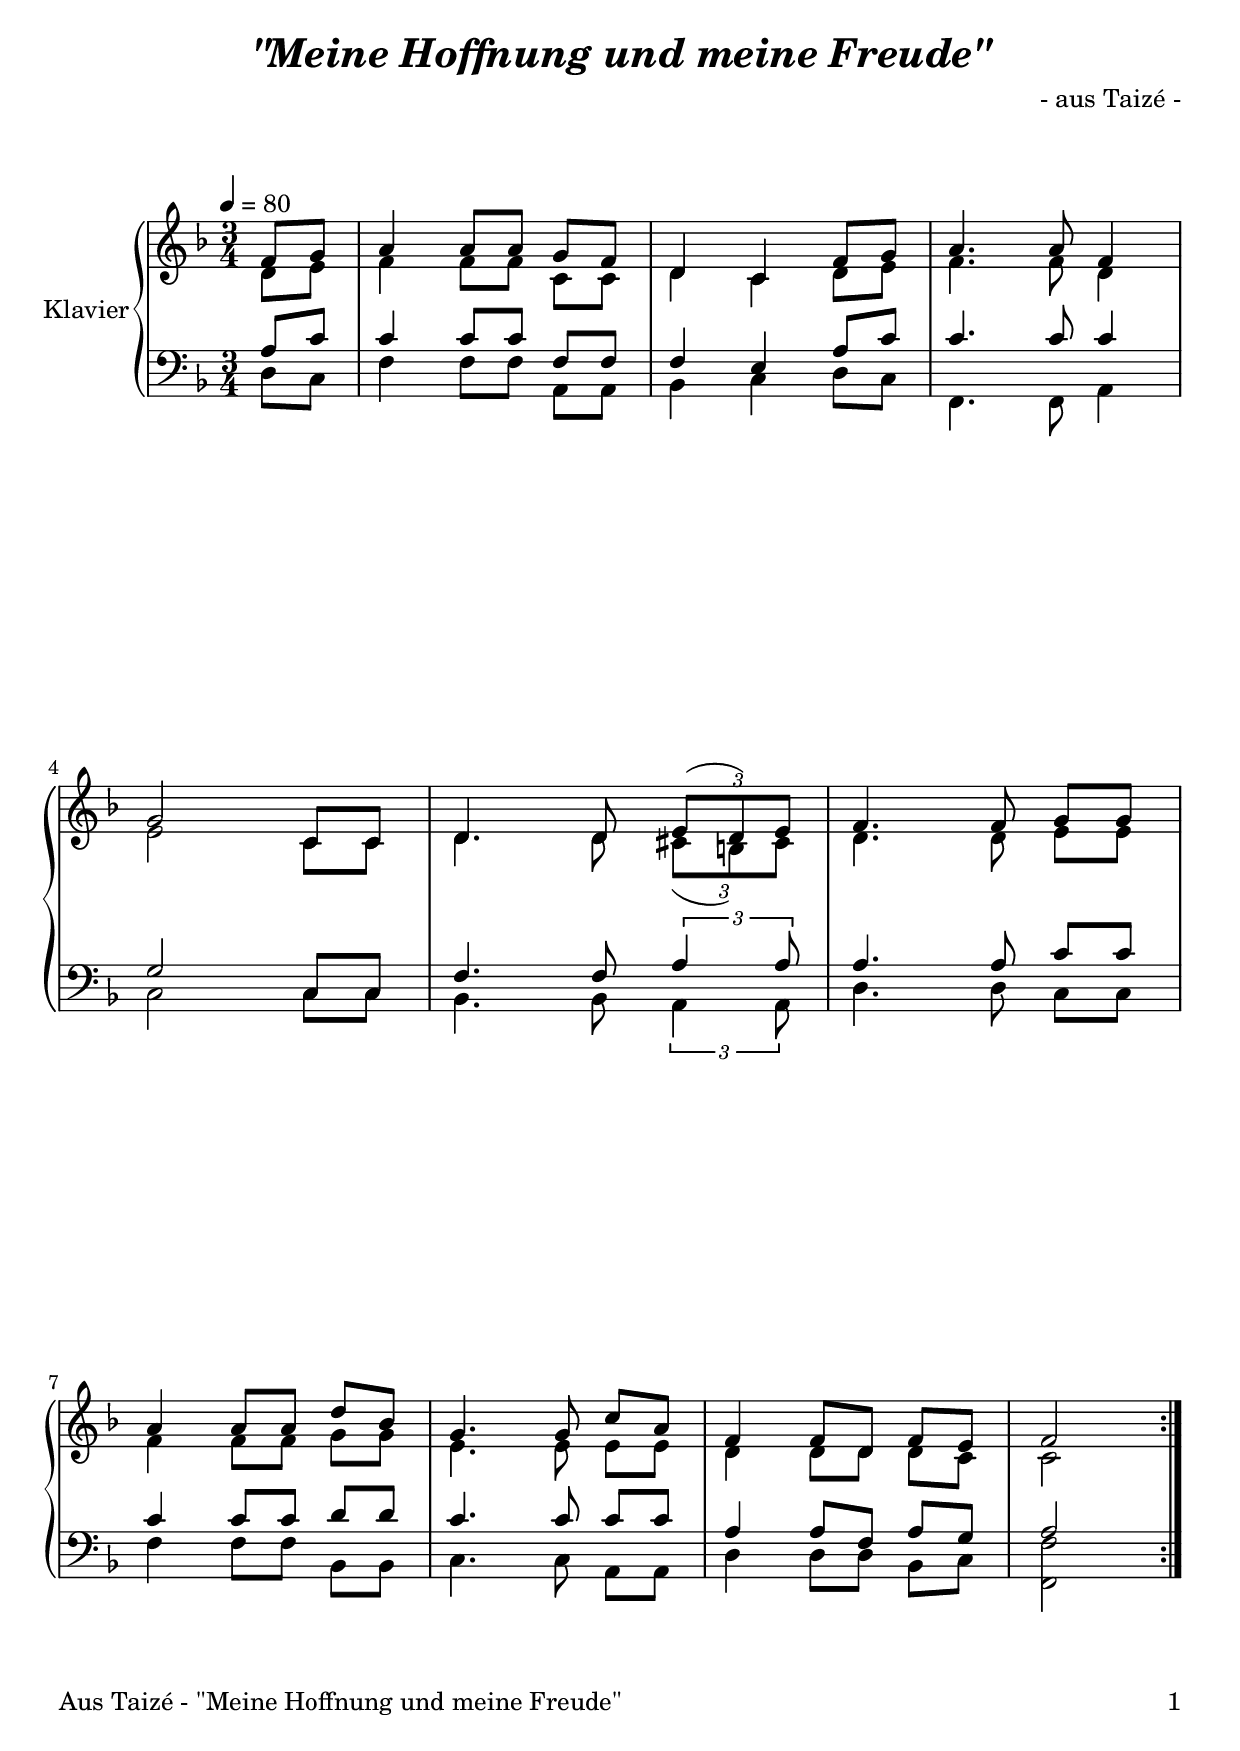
\version "2.24.1"
\include "deutsch.ly"

#(set-global-staff-size 22)

\header {
  title       = \markup \bold \italic "\"Meine Hoffnung und meine Freude\""
  composer    = "- aus Taizé -"
%  arranger    = ""
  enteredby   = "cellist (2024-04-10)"
%  piece       = ""
}

voiceconsts = {
  \key f \major
  \time 3/4
%  \numericTimeSignature
  \compressEmptyMeasures
  % Set default beaming for all staves
  \set Timing.beamExceptions = #'()
  \set Timing.baseMoment     = #(ly:make-moment 1 4)
  \set Timing.beatStructure  = #'(1 1 1)
  \tempo 4=80
}

% mikl = "bright acoustic"
mikl = "church organ"

va = \relative c' {
  \voiceconsts

  \repeat volta 2 {
    \partial 4 f8 g
    a4 a8 a g f
    d4 c f8 g
    a4. a8 f4
    g2 c,8 c

    d4. d8 \tuplet 3/2 4 { e8( d) e }
    f4. f8 g g
    a4 a8 a d b
    g4. g8 c a

    f4 f8 d f e
    \partial 2 f2
  }
}

vb = \relative c' {
  \voiceconsts

  \repeat volta 2 {
    \partial 4 d8 e
    f4 f8 f c c
    d4 c d8 e
    f4. f8 d4
    e2 c8 c

    d4. d8 \tuplet 3/2 4 { cis8( h) cis }
    d4. d8 e e
    f4 f8 f g g
    e4. e8 e e

    d4 d8 d d c
    \partial 2 c2
  }
}

vc = \relative c' {
  \voiceconsts
  \clef "bass"
  
  \repeat volta 2 {
    \partial 4 a8 c
    c4 c8 c f, f
    f4 e a8 c
    c4. c8 c4
    g2 c,8 c

    f4. f8 \tuplet 3/2 4 { a4 a8 }
    a4. a8 c c
    c4 c8 c d d
    c4. c8 c c

    a4 a8 f a g
    \partial 2 a2
  }
}

vd = \relative c {
  \voiceconsts
  \clef "bass"
  
  \repeat volta 2 {
    \partial 4 d8 c
    f4 f8 f a, a
    b4 c d8 c
    f,4. f8 a4
    c2 c8 c

    b4. b8 \tuplet 3/2 4 { a4 a8 }
    d4. d8 c c
    f4 f8 f b, b
    c4. c8 a a

    d4 d8 d b c
    \partial 2 <f, f'>2
  }
}


music = \new PianoStaff <<
  \set PianoStaff.midiInstrument = \mikl
  \set PianoStaff.instrumentName = \markup \center-column { "Klavier" }
  <<
    \new Staff {
      \transpose a a { << \va \\ \vb >> }
    }
    
%    \new Dynamics \vdy
    
    \new Staff {
      \transpose a a { << \vc \\ \vd >> }
    }
  >>  
>>

\book {
   \paper {
    print-page-number = ##t
    print-first-page-number = ##t
    ragged-last-bottom = ##f
    oddHeaderMarkup = \markup \null
    evenHeaderMarkup = \markup \null
    oddFooterMarkup = \markup {
      \fill-line {
        \if \should-print-page-number
        "Aus Taizé - \"Meine Hoffnung und meine Freude\" " \fromproperty #'page:page-number-string
      }
    }
    evenFooterMarkup = \oddFooterMarkup
  } \score {
    \music
    \layout {}
  }

  \score {
    \unfoldRepeats \music

    \midi {
      \context {
        \Score
      }
    }
  }
}
